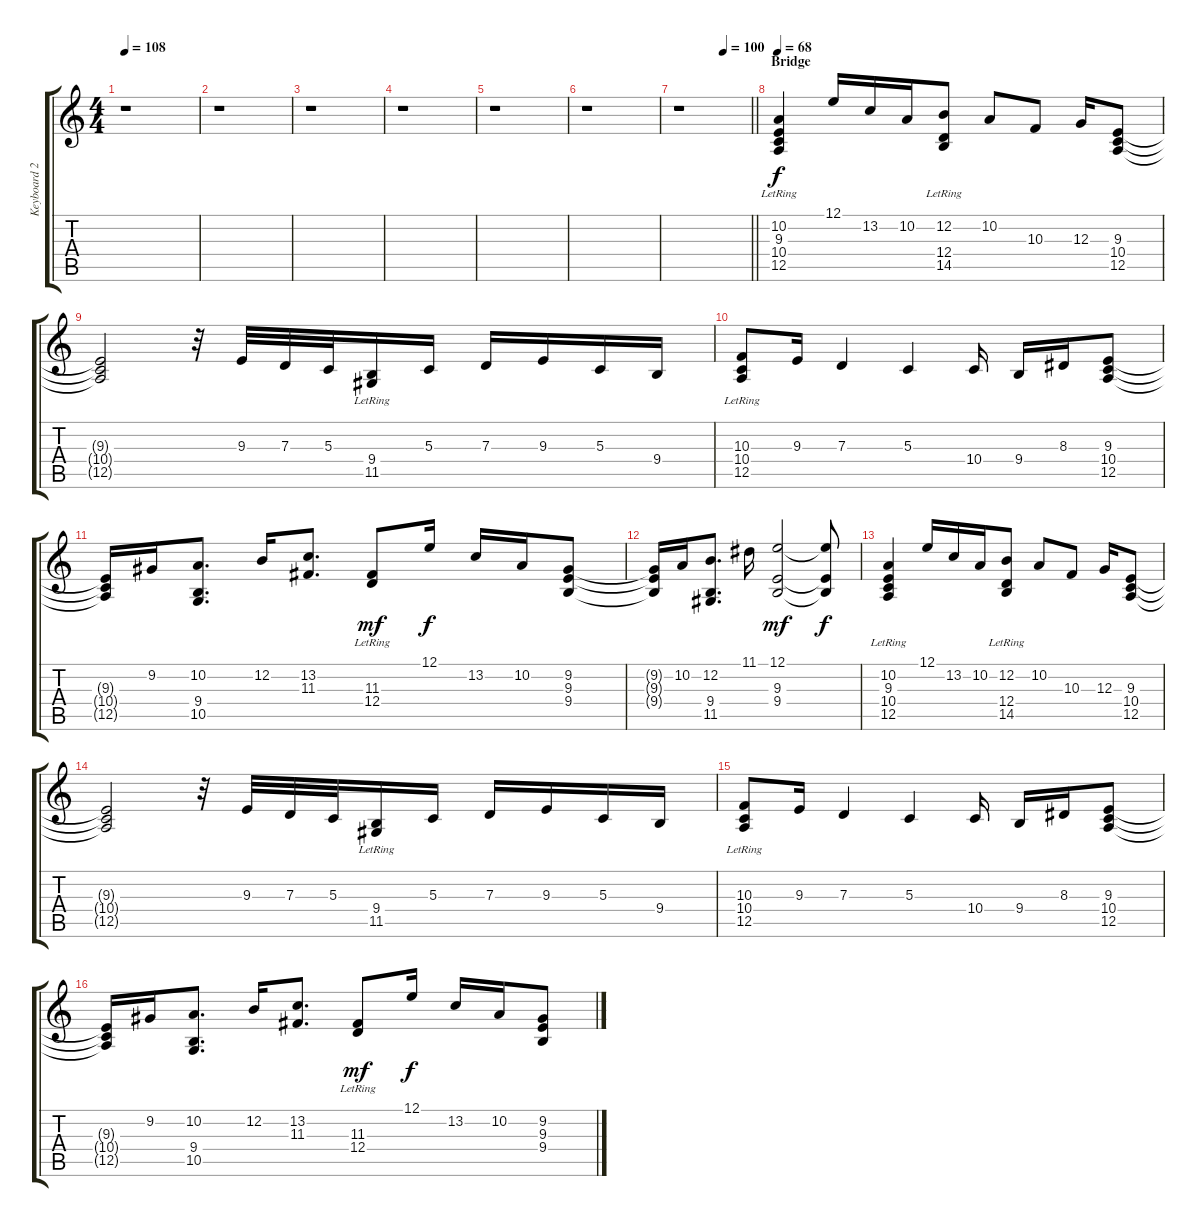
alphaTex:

\track ("Keyboard 2" "Keyboard 2") {instrument stringensemble1}
\staff {score tabs}
\tuning (E4 B3 G3 D3 A2 E2) {hide}
\ts (4 4)
\tempo 108
\clef g2
\ks c
r.1{dy f} |
r.1 |
r.1 |
r.1 |
r.1 |
r.1 |
\tempo (100 0.625)
\barLineRight lightlight
r.1 |
\section ("" "Bridge")
\tempo 68
(10.2 9.3 10.4{lr} 12.5{lr}).4{instrument electricpiano1} 12.1.16 13.2.16 10.2.16 (12.2 12.4{lr} 14.5{lr}).8 10.2.8 10.3.8 12.3.16 (9.3 10.4 12.5).8 |
(9.3{t} 10.4{t} 12.5{t}).2 r.32 9.3.32 7.3.32 5.3.32 (9.4 11.5{lr}).16 5.3.16 7.3.16 9.3.16 5.3.16 9.4.16 |
(10.3 10.4{lr} 12.5{lr}).8 9.3.16 7.3.4 5.3.4 10.4.16 9.4.16 8.3.16 (9.3 10.4 12.5).8 |
(9.3{t} 10.4{t} 12.5{t}).16 9.2.16 (10.2 9.4 10.5).8{d} 12.2.16 (13.2 11.3).8{d} (11.3{lr} 12.4{lr}).8{dy mf} 12.1.16{dy f} 13.2.16 10.2.16 (9.2 9.3 9.4).8 |
(9.2{t} 9.3{t} 9.4{t}).16 10.2.16 (12.2 9.4 11.5).8{d} 11.1.16 (12.1 9.3 9.4).2{dy mf} (12.1{t} 9.3{t} 9.4{t}).8{dy f} |
(10.2 9.3 10.4{lr} 12.5{lr}).4 12.1.16 13.2.16 10.2.16 (12.2 12.4{lr} 14.5{lr}).8 10.2.8 10.3.8 12.3.16 (9.3 10.4 12.5).8 |
(9.3{t} 10.4{t} 12.5{t}).2 r.32 9.3.32 7.3.32 5.3.32 (9.4 11.5{lr}).16 5.3.16 7.3.16 9.3.16 5.3.16 9.4.16 |
(10.3 10.4{lr} 12.5{lr}).8 9.3.16 7.3.4 5.3.4 10.4.16 9.4.16 8.3.16 (9.3 10.4 12.5).8 |
(9.3{t} 10.4{t} 12.5{t}).16 9.2.16 (10.2 9.4 10.5).8{d} 12.2.16 (13.2 11.3).8{d} (11.3{lr} 12.4{lr}).8{dy mf} 12.1.16{dy f} 13.2.16 10.2.16 (9.2 9.3 9.4).8
